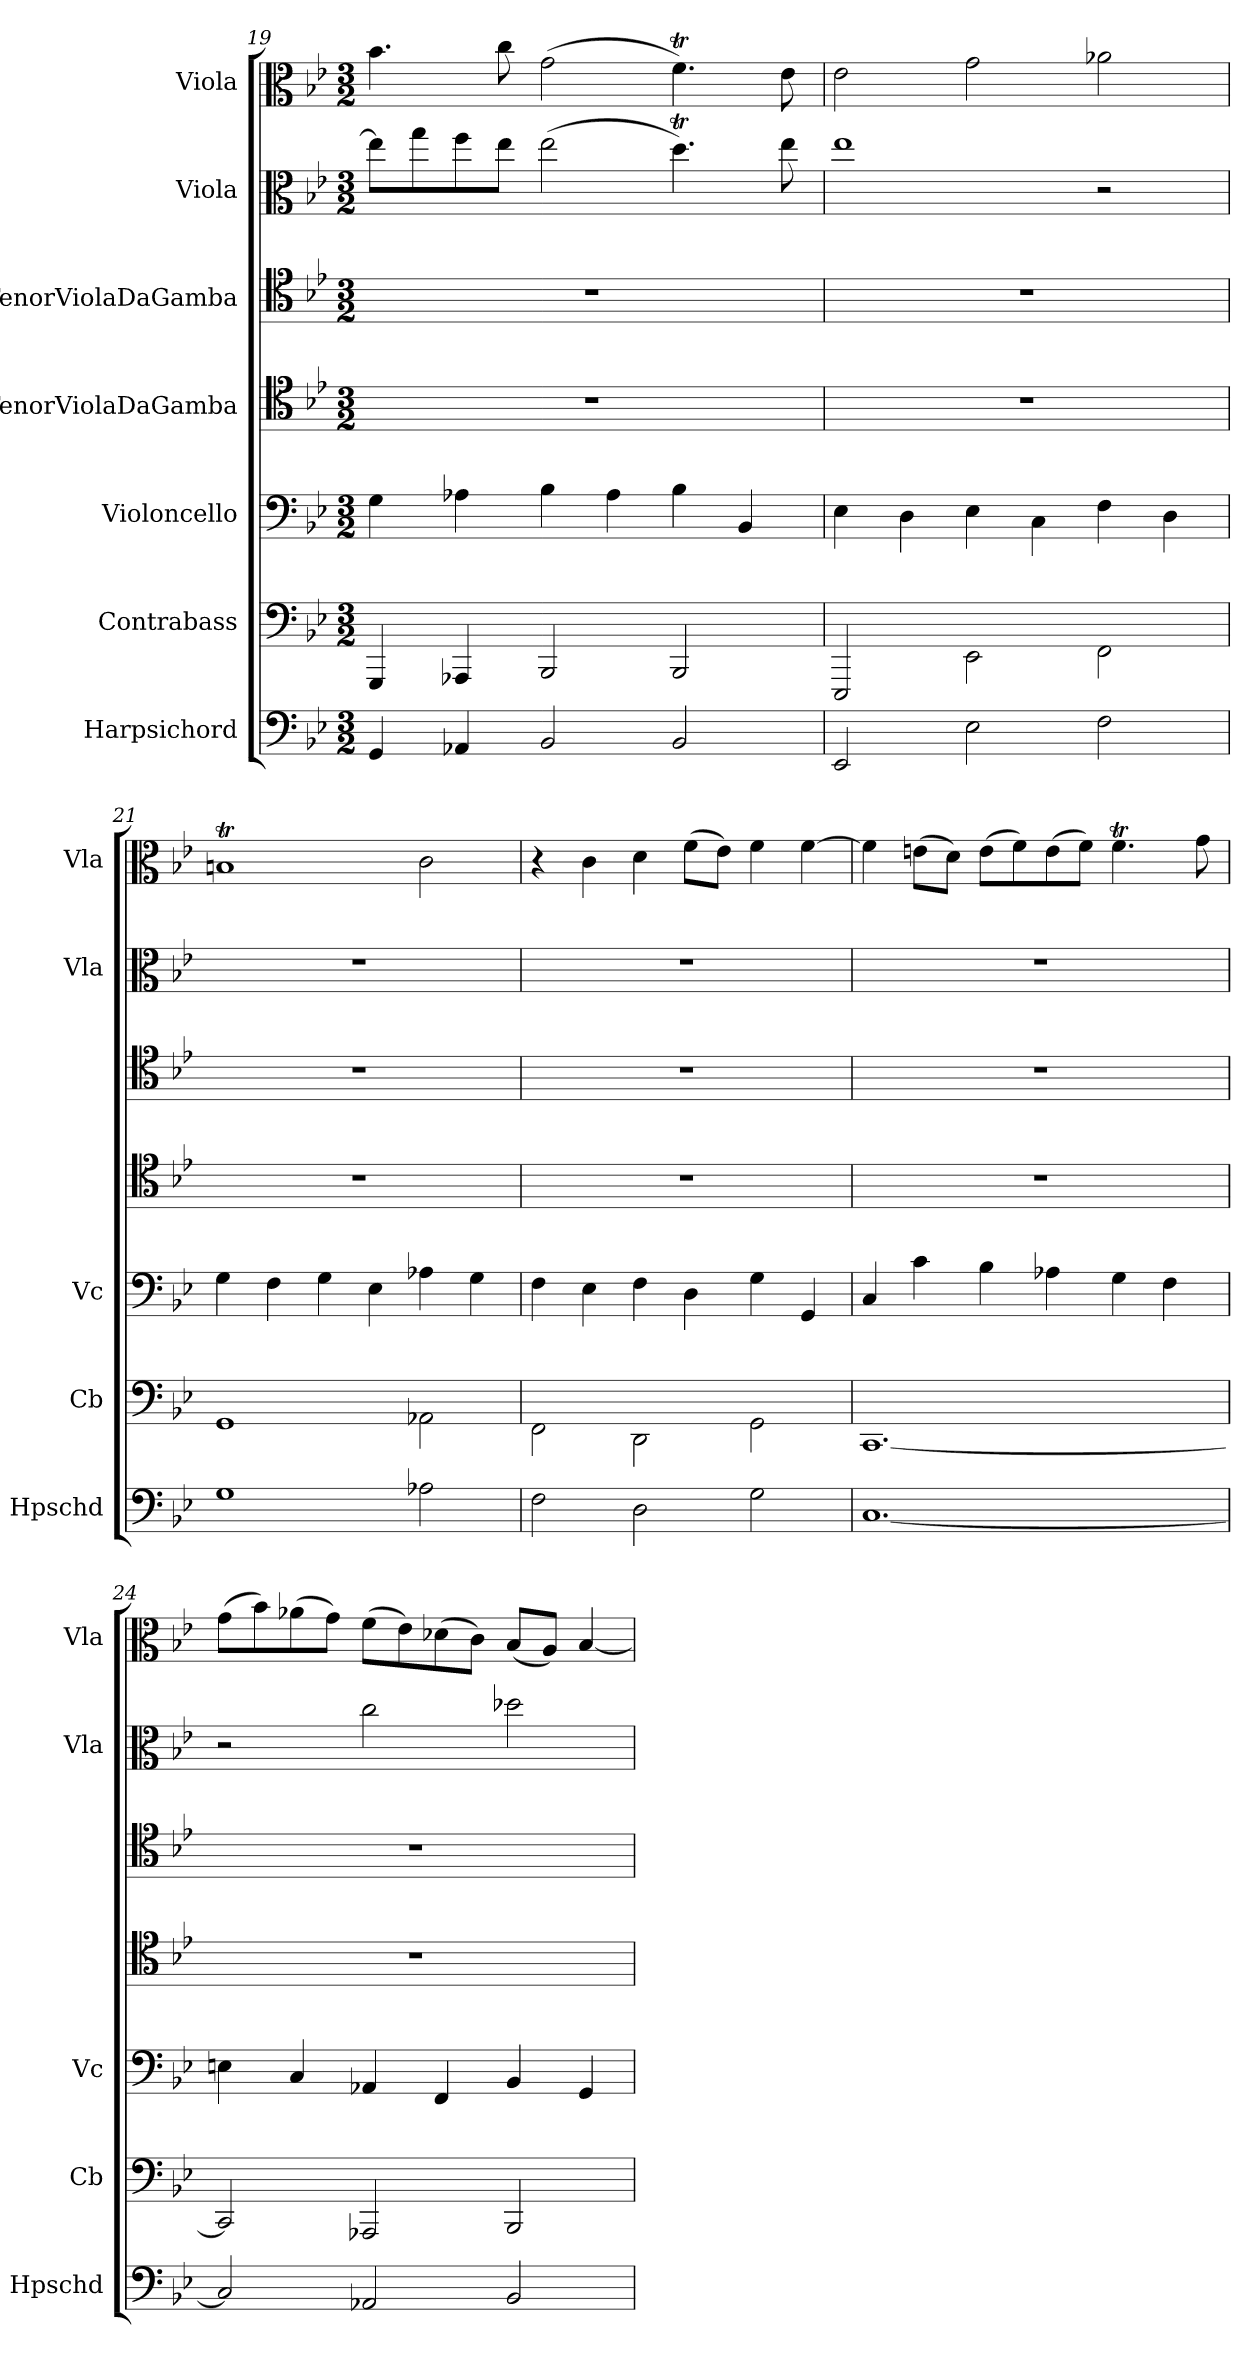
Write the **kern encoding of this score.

**kern	**kern	**kern	**kern	**kern	**kern	**kern
*part7	*part6	*part5	*part4	*part3	*part2	*part1
*staff7	*staff6	*staff5	*staff4	*staff3	*staff2	*staff1
*I"Harpsichord	*I"Contrabass	*I"Violoncello	*I"TenorViolaDaGamba	*I"TenorViolaDaGamba	*I"Viola	*I"Viola
*I'Hpschd	*I'Cb	*I'Vc	*	*	*I'Vla	*I'Vla
*clefF4	*clefF4	*clefF4	*clefC4	*clefC4	*clefC3	*clefC3
*k[b-e-]	*k[b-e-]	*k[b-e-]	*k[b-e-]	*k[b-e-]	*k[b-e-]	*k[b-e-]
*M3/2	*M3/2	*M3/2	*M3/2	*M3/2	*M3/2	*M3/2
=19	=19	=19	=19	=19	=19	=19
4GG/	4GGG/	4G\	1.r	1.r	8ee-\L]	4.b-\
.	.	.	.	.	8gg\	.
4AA-X/	4AAA-X/	4A-X\	.	.	8ff\	.
.	.	.	.	.	8ee-\J	8cc\
2BB-/	2BBB-/	4B-\	.	.	(2ee-\	(2g\
.	.	4A-\	.	.	.	.
2BB-/	2BBB-/	4B-\	.	.	4.ddt\)	4.fT\)
.	.	4BB-/	.	.	.	.
.	.	.	.	.	8ee-\	8e-\
=20	=20	=20	=20	=20	=20	=20
2EE-/	2EEE-/	4E-\	1.r	1.r	1ee-\	2e-\
.	.	4D\	.	.	.	.
2E-\	2EE-\	4E-\	.	.	.	2g\
.	.	4C\	.	.	.	.
2F\	2FF\	4F\	.	.	2r	2a-X\
.	.	4D\	.	.	.	.
=21	=21	=21	=21	=21	=21	=21
1G\	1GG\	4G\	1.r	1.r	1.r	1Bnt/
.	.	4F\	.	.	.	.
.	.	4G\	.	.	.	.
.	.	4E-\	.	.	.	.
2A-X\	2AA-X\	4A-X\	.	.	.	2c\
.	.	4G\	.	.	.	.
=22	=22	=22	=22	=22	=22	=22
2F\	2FF\	4F\	1.r	1.r	1.r	4r
.	.	4E-\	.	.	.	4c\
2D\	2DD\	4F\	.	.	.	4d\
.	.	4D\	.	.	.	(8f\L
.	.	.	.	.	.	8e-\J)
2G\	2GG\	4G\	.	.	.	4f\
.	.	4GG/	.	.	.	[4f\
=23	=23	=23	=23	=23	=23	=23
[1.C/	[1.CC/	4C/	1.r	1.r	1.r	4f\]
.	.	4c\	.	.	.	(8en\L
.	.	.	.	.	.	8d\J)
.	.	4B-\	.	.	.	(8e\L
.	.	.	.	.	.	8f\)
.	.	4A-X\	.	.	.	(8e\
.	.	.	.	.	.	8f\J)
.	.	4G\	.	.	.	4.fT\
.	.	4F\	.	.	.	.
.	.	.	.	.	.	8g\
=24	=24	=24	=24	=24	=24	=24
2C/]	2CC/]	4En\	1.r	1.r	2r	(8g\L
.	.	.	.	.	.	8b-\)
.	.	4C/	.	.	.	(8a-X\
.	.	.	.	.	.	8g\J)
2AA-X/	2AAA-X/	4AA-X/	.	.	2cc\	(8f\L
.	.	.	.	.	.	8e-\)
.	.	4FF/	.	.	.	(8d-X\
.	.	.	.	.	.	8c\J)
2BB-/	2BBB-/	4BB-/	.	.	2dd-X\	(8B-/L
.	.	.	.	.	.	8A/J)
.	.	4GG/	.	.	.	[4B-/
=	=	=	=	=	=	=
*-	*-	*-	*-	*-	*-	*-
